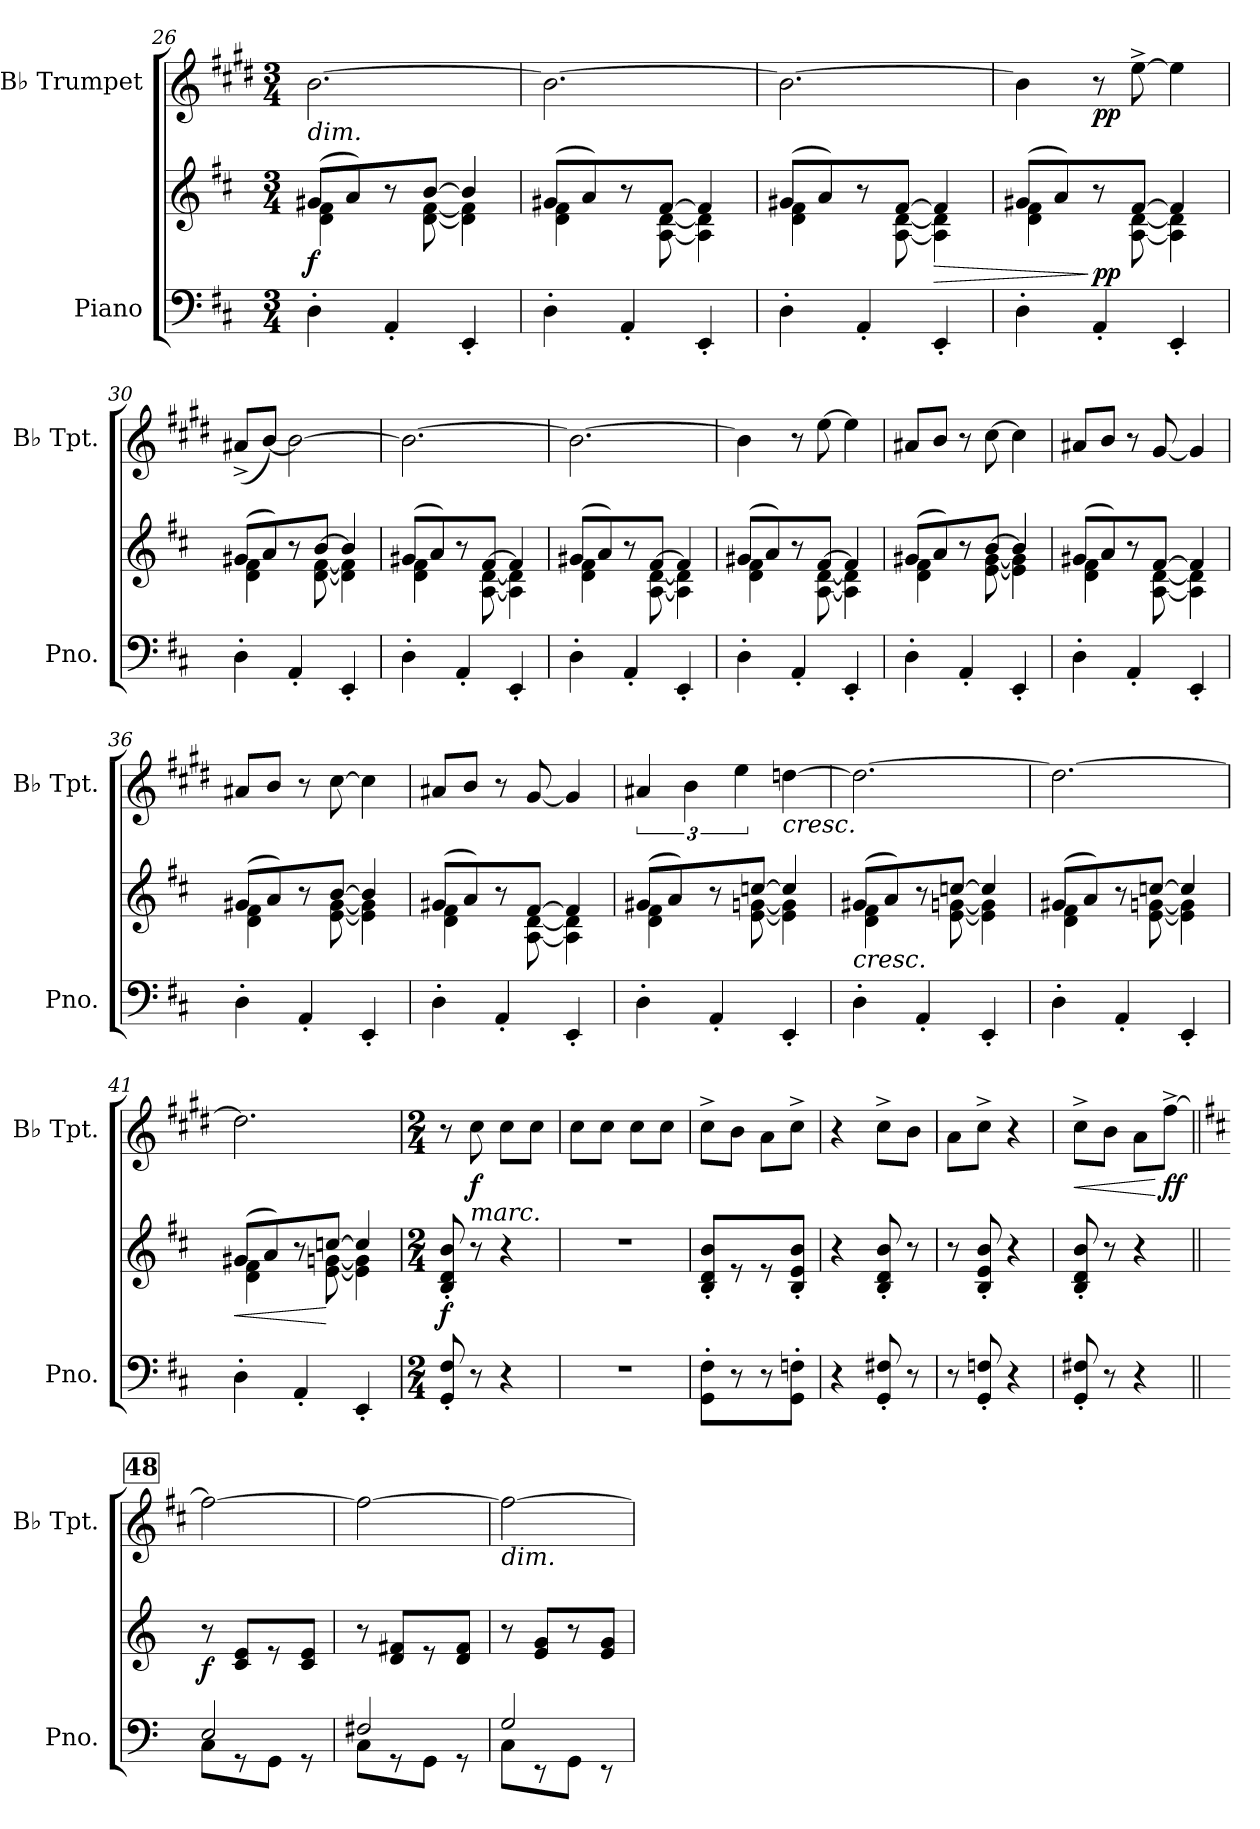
**kern	**kern	**dynam	**kern	**dynam
*part2	*part2	*part2	*part1	*part1
*staff3	*staff2	*staff2/3	*staff1	*staff1
*I"Piano	*	*	*I"B♭ Trumpet	*
*I'Pno.	*	*	*I'B♭ Tpt.	*
*clefF4	*clefG2	*	*clefG2	*
*	*	*	*ITrd1c2	*
*k[f#c#]	*k[f#c#]	*	*k[f#c#]	*
*M3/4	*M3/4	*	*M3/4	*
=26	=26	=26	=26	=26
*	*^	*	*	*
!	!	!	!	!LO:TX:b:i:t=dim.	!
!	!	!	!LO:DY:b	!	!
4D'\	(>8g#X/L	4d\ 4f#\	f	[2.a\	.
.	8a/)	.	.	.	.
4AA'/	8rgyy	8r	.	.	.
.	[8b/J	[8d\ [8f#\	.	.	.
4EE'/	4b/]	4d\] 4f#\]	.	.	.
=27	=27	=27	=27	=27	=27
4D'\	(>8g#X/L	4d\ 4f#\	.	2.a\_	.
.	8a/)	.	.	.	.
4AA'/	8reyy	8r	.	.	.
.	[8f#/J	[8A\ [8d\	.	.	.
4EE'/	4f#/]	4A\] 4d\]	.	.	.
=28	=28	=28	=28	=28	=28
4D'\	(>8g#X/L	4d\ 4f#\	.	2.a\_	.
.	8a/)	.	.	.	.
4AA'/	8reyy	8r	.	.	.
.	[8f#/J	[8A\ [8d\	.	.	.
!	!	!	!LO:HP:b	!	!
4EE'/	4f#/]	4A\] 4d\]	>	.	.
=29	=29	=29	=29	=29	=29
4D'\	(>8g#X/L	4d\ 4f#\	.	4a\]	.
.	8a/)	.	.	.	.
!	!	!	!LO:DY:n=1:b	!	!LO:DY:b
4AA'/	8reyy	8r	] pp	8r	pp
.	[8f#/J	[8A\ [8d\	.	[8dd^\	.
4EE'/	4f#/]	4A\] 4d\]	.	4dd\]	.
!!LO:LB:g=z
=30	=30	=30	=30	=30	=30
4D'\	(>8g#X/L	4d\ 4f#\	.	(<8g#X^/L	.
.	8a/)	.	.	[8a/J)	.
4AA'/	8rgyy	8r	.	2a\_	.
.	[8b/J	[8d\ [8f#\	.	.	.
4EE'/	4b/]	4d\] 4f#\]	.	.	.
=31	=31	=31	=31	=31	=31
4D'\	(>8g#X/L	4d\ 4f#\	.	2.a\_	.
.	8a/)	.	.	.	.
4AA'/	8reyy	8r	.	.	.
.	[8f#/J	[8A\ [8d\	.	.	.
4EE'/	4f#/]	4A\] 4d\]	.	.	.
=32	=32	=32	=32	=32	=32
4D'\	(>8g#X/L	4d\ 4f#\	.	2.a\_	.
.	8a/)	.	.	.	.
4AA'/	8reyy	8r	.	.	.
.	[8f#/J	[8A\ [8d\	.	.	.
4EE'/	4f#/]	4A\] 4d\]	.	.	.
=33	=33	=33	=33	=33	=33
4D'\	(>8g#X/L	4d\ 4f#\	.	4a\]	.
.	8a/)	.	.	.	.
4AA'/	8reyy	8r	.	8r	.
.	[8f#/J	[8A\ [8d\	.	[8dd\	.
4EE'/	4f#/]	4A\] 4d\]	.	4dd\]	.
!!LO:LB:g=z
=34	=34	=34	=34	=34	=34
4D'\	(>8g#X/L	4d\ 4f#\	.	8g#X/L	.
.	8a/)	.	.	8a/J	.
4AA'/	8rgyy	8r	.	8r	.
.	[8b/J	[8e\ [8g#\	.	[8b\	.
4EE'/	4b/]	4e\] 4g#\]	.	4b\]	.
=35	=35	=35	=35	=35	=35
4D'\	(>8g#X/L	4d\ 4f#\	.	8g#X/L	.
.	8a/)	.	.	8a/J	.
4AA'/	8reyy	8r	.	8r	.
.	[8f#/J	[8A\ [8d\	.	[8f#/	.
4EE'/	4f#/]	4A\] 4d\]	.	4f#/]	.
=36	=36	=36	=36	=36	=36
4D'\	(>8g#X/L	4d\ 4f#\	.	8g#X/L	.
.	8a/)	.	.	8a/J	.
4AA'/	8rgyy	8r	.	8r	.
.	[8b/J	[8e\ [8g#\	.	[8b\	.
4EE'/	4b/]	4e\] 4g#\]	.	4b\]	.
=37	=37	=37	=37	=37	=37
4D'\	(>8g#X/L	4d\ 4f#\	.	8g#X/L	.
.	8a/)	.	.	8a/J	.
4AA'/	8reyy	8r	.	8r	.
.	[8f#/J	[8A\ [8d\	.	[8f#/	.
4EE'/	4f#/]	4A\] 4d\]	.	4f#/]	.
!!LO:LB:g=z
=38	=38	=38	=38	=38	=38
4D'\	(>8g#X/L	4d\ 4f#\	.	6g#X/	.
.	8a/)	.	.	.	.
.	.	.	.	6a\	.
4AA'/	8rgyy	8r	.	.	.
.	.	.	.	6dd\	.
.	[8ccn/J	[8e\ [8gn\	.	.	.
!	!	!	!	!LO:TX:b:i:t=cresc.	!
4EE'/	4cc/]	4e\] 4g\]	.	[4ccn\	.
=39	=39	=39	=39	=39	=39
!	!LO:TX:b:i:t=cresc.	!	!	!	!
4D'\	(>8g#X/L	4d\ 4f#\	.	2.cc\_	.
.	8a/)	.	.	.	.
4AA'/	8rgyy	8r	.	.	.
.	[8ccn/J	[8e\ [8gn\	.	.	.
4EE'/	4cc/]	4e\] 4g\]	.	.	.
=40	=40	=40	=40	=40	=40
4D'\	(>8g#X/L	4d\ 4f#\	.	2.cc\_	.
.	8a/)	.	.	.	.
4AA'/	8rgyy	8r	.	.	.
.	[8ccn/J	[8e\ [8gn\	.	.	.
4EE'/	4cc/]	4e\] 4g\]	.	.	.
=41	=41	=41	=41	=41	=41
!	!	!	!LO:HP:b	!	!
4D'\	(>8g#X/L	4d\ 4f#\	<	2.cc\]	.
.	8a/)	.	.	.	.
4AA'/	8rgyy	8r	.	.	.
.	[8ccn/J	[8e\ [8gn\	[	.	.
4EE'/	4cc/]	4e\] 4g\]	.	.	.
*	*v	*v	*	*	*
!!LO:PB:g=z
=42	=42	=42	=42	=42
*M2/4	*M2/4	*	*M2/4	*
*	*^	*	*	*
!	!	!	!LO:DY:b	!	!
*	*v	*v	*	*	*
8GG/' 8F#/'	8B/' 8d/' 8b/'	f	8r	.
!	!	!	!LO:TX:b:i:t=marc.	!
!	!	!	!	!LO:DY:b
8r	8r	.	8b\	f
4r	4r	.	8b\L	.
.	.	.	8b\J	.
=43	=43	=43	=43	=43
2r	2r	.	8b\L	.
.	.	.	8b\J	.
.	.	.	8b\L	.
.	.	.	8b\J	.
=44	=44	=44	=44	=44
8GG\' 8F#\'L	8B/' 8d/' 8b/'L	.	8b^\L	.
8r	8r	.	8a\J	.
8r	8r	.	8g\L	.
8GG\' 8Fn\'J	8B/' 8e/' 8b/'J	.	8b^\J	.
=45	=45	=45	=45	=45
4r	4r	.	4r	.
8GG/' 8F#X/'	8B/' 8d/' 8b/'	.	8b^\L	.
8r	8r	.	8a\J	.
=46	=46	=46	=46	=46
8r	8r	.	8g\L	.
8GG/' 8Fn/'	8B/' 8e/' 8b/'	.	8b^\J	.
4r	4r	.	4r	.
!!LO:LB:g=z
=47	=47	=47	=47	=47
!	!	!	!	!LO:HP:b
8GG/' 8F#X/'	8B/' 8d/' 8b/'	.	8b^\L	<
8r	8r	.	8a\J	.
4r	4r	.	8g\L	.
!	!	!	!	!LO:DY:n=1:b
.	.	.	[8ee^\J	[ ff
!!LO:REH:place=s1:a:B:fs=14:t=48
=48||	=48||	=48||	=48||	=48||
*k[]	*k[]	*	*k[]	*
*^	*	*	*	*
!	!	!	!LO:DY:b	!	!
2E/	8C\L	8r	f	2ee\_	.
.	8r	8c/ 8e/L	.	.	.
.	8GG\J	8r	.	.	.
.	8r	8c/ 8e/J	.	.	.
=49	=49	=49	=49	=49	=49
2F#X/	8C\L	8r	.	2ee\_	.
.	8r	8d/ 8f#X/L	.	.	.
.	8GG\J	8r	.	.	.
.	8r	8d/ 8f#/J	.	.	.
=50	=50	=50	=50	=50	=50
!	!	!	!	!LO:TX:b:i:t=dim.	!
2G/	8C\L	8r	.	2ee\_	.
.	8r	8e/ 8g/L	.	.	.
.	8GG\J	8r	.	.	.
.	8r	8e/ 8g/J	.	.	.
*v	*v	*	*	*	*
=	=	=	=	=
*-	*-	*-	*-	*-
